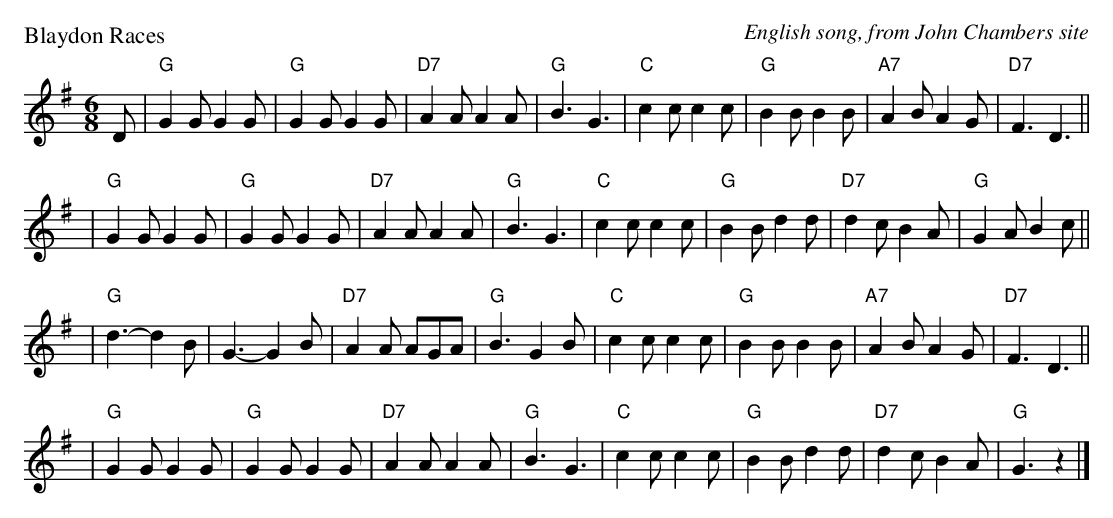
X:1
P: Blaydon Races
C: English song, from John Chambers site
M: 6/8
L: 1/8
K: G
D \
| "G"G2G G2G | "G"G2G G2G | "D7"A2A A2A | "G"B3 G3  | "C"c2c c2c | "G"B2B B2B | "A7"A2B A2G | "D7"F3  D3  ||
| "G"G2G G2G | "G"G2G G2G | "D7"A2A A2A | "G"B3 G3  | "C"c2c c2c | "G"B2B d2d | "D7"d2c B2A |  "G"G2A B2c ||
| "G"d3- d2B |    G3- G2B | "D7"A2A AGA | "G"B3 G2B | "C"c2c c2c | "G"B2B B2B | "A7"A2B A2G | "D7"F3  D3  ||
| "G"G2G G2G | "G"G2G G2G | "D7"A2A A2A | "G"B3 G3  | "C"c2c c2c | "G"B2B d2d | "D7"d2c B2A |  "G"G3  z2  |]
